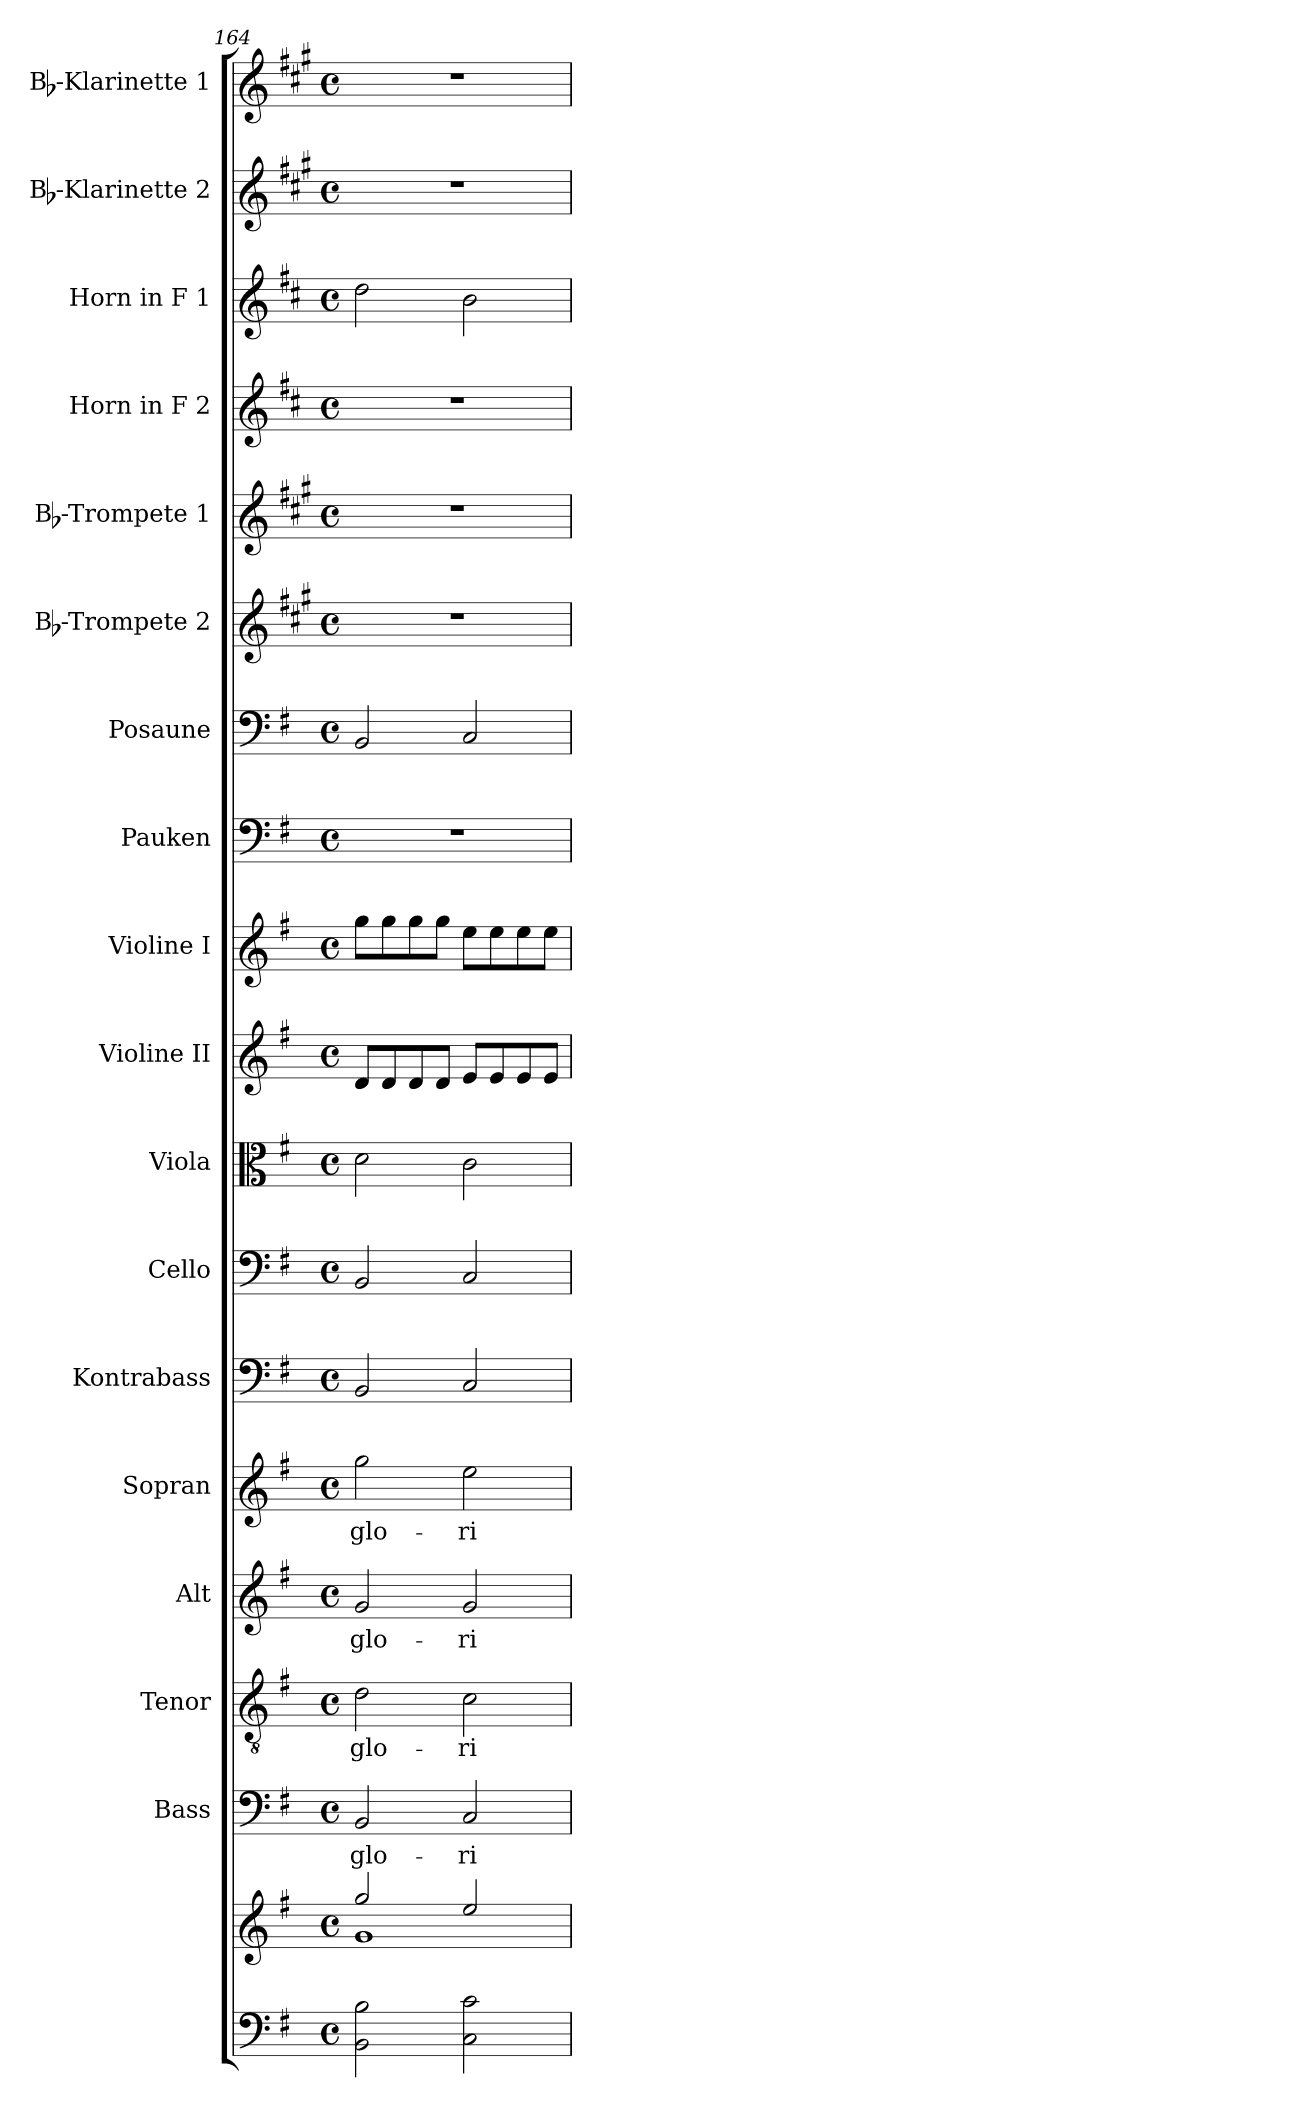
**kern	**kern	**kern	**text	**kern	**text	**kern	**text	**kern	**text	**kern	**kern	**kern	**kern	**kern	**kern	**kern	**kern	**kern	**kern	**kern	**kern	**kern
*part18	*part18	*part17	*part17	*part16	*part16	*part15	*part15	*part14	*part14	*part13	*part12	*part11	*part10	*part9	*part8	*part7	*part6	*part5	*part4	*part3	*part2	*part1
*staff19	*staff18	*staff17	*staff17	*staff16	*staff16	*staff15	*staff15	*staff14	*staff14	*staff13	*staff12	*staff11	*staff10	*staff9	*staff8	*staff7	*staff6	*staff5	*staff4	*staff3	*staff2	*staff1
*	*	*I"Bass	*	*I"Tenor	*	*I"Alt	*	*I"Sopran	*	*I"Kontrabass	*I"Cello	*I"Viola	*I"Violine II	*I"Violine I	*I"Pauken	*I"Posaune	*I"Bb-Trompete 2	*I"Bb-Trompete 1	*I"Horn in F 2	*I"Horn in F 1	*I"Bb-Klarinette 2	*I"Bb-Klarinette 1
*	*	*I'B.	*	*I'T.	*	*I'A.	*	*I'S.	*	*I'Kb.	*	*I'Vla.	*I'Vl. II	*I'Vl. I	*I'Pk.	*I'Pos.	*I'Bb Trp. 2	*I'Bb Trp. 1	*	*	*I'Bb Kl. 2	*I'Bb Kl. 1
*clefF4	*clefG2	*clefF4	*	*clefGv2	*	*clefG2	*	*clefG2	*	*clefF4	*clefF4	*clefC3	*clefG2	*clefG2	*clefF4	*clefF4	*clefG2	*clefG2	*clefG2	*clefG2	*clefG2	*clefG2
*	*	*	*	*	*	*	*	*	*	*ITrd7c12	*	*	*	*	*	*	*ITrd1c2	*ITrd1c2	*ITrd4c7	*ITrd4c7	*ITrd1c2	*ITrd1c2
*k[f#]	*k[f#]	*k[f#]	*	*k[f#]	*	*k[f#]	*	*k[f#]	*	*k[f#]	*k[f#]	*k[f#]	*k[f#]	*k[f#]	*k[f#]	*k[f#]	*k[f#]	*k[f#]	*k[f#]	*k[f#]	*k[f#]	*k[f#]
*G:	*G:	*G:	*	*G:	*	*G:	*	*G:	*	*G:	*G:	*G:	*G:	*G:	*G:	*G:	*G:	*G:	*G:	*G:	*G:	*G:
*M4/4	*M4/4	*M4/4	*	*M4/4	*	*M4/4	*	*M4/4	*	*M4/4	*M4/4	*M4/4	*M4/4	*M4/4	*M4/4	*M4/4	*M4/4	*M4/4	*M4/4	*M4/4	*M4/4	*M4/4
*met(c)	*met(c)	*met(c)	*	*met(c)	*	*met(c)	*	*met(c)	*	*met(c)	*met(c)	*met(c)	*met(c)	*met(c)	*met(c)	*met(c)	*met(c)	*met(c)	*met(c)	*met(c)	*met(c)	*met(c)
=164	=164	=164	=164	=164	=164	=164	=164	=164	=164	=164	=164	=164	=164	=164	=164	=164	=164	=164	=164	=164	=164	=164
*	*^	*	*	*	*	*	*	*	*	*	*	*	*	*	*	*	*	*	*	*	*	*
!	!	!	!	!LO:LY:b	!	!LO:LY:b	!	!LO:LY:b	!	!LO:LY:b	!	!	!	!	!	!	!	!	!	!	!	!	!
2BB\ 2B\	2gg/	1g	2BB/	glo-	2d\	glo-	2g/	glo-	2gg\	glo-	2BBB/	2BB/	2d\	8d/L	8gg\L	1r	2BB/	1r	1r	1r	2g\	1r	1r
.	.	.	.	.	.	.	.	.	.	.	.	.	.	8d/	8gg\	.	.	.	.	.	.	.	.
.	.	.	.	.	.	.	.	.	.	.	.	.	.	8d/	8gg\	.	.	.	.	.	.	.	.
.	.	.	.	.	.	.	.	.	.	.	.	.	.	8d/J	8gg\J	.	.	.	.	.	.	.	.
!	!	!	!	!LO:LY:b	!	!LO:LY:b	!	!LO:LY:b	!	!LO:LY:b	!	!	!	!	!	!	!	!	!	!	!	!	!
2C\ 2c\	2ee/	.	2C/	-ri-	2c\	-ri-	2g/	-ri-	2ee\	-ri-	2CC/	2C/	2c\	8e/L	8ee\L	.	2C/	.	.	.	2e\	.	.
.	.	.	.	.	.	.	.	.	.	.	.	.	.	8e/	8ee\	.	.	.	.	.	.	.	.
.	.	.	.	.	.	.	.	.	.	.	.	.	.	8e/	8ee\	.	.	.	.	.	.	.	.
.	.	.	.	.	.	.	.	.	.	.	.	.	.	8e/J	8ee\J	.	.	.	.	.	.	.	.
*	*v	*v	*	*	*	*	*	*	*	*	*	*	*	*	*	*	*	*	*	*	*	*	*
=	=	=	=	=	=	=	=	=	=	=	=	=	=	=	=	=	=	=	=	=	=	=
*-	*-	*-	*-	*-	*-	*-	*-	*-	*-	*-	*-	*-	*-	*-	*-	*-	*-	*-	*-	*-	*-	*-
